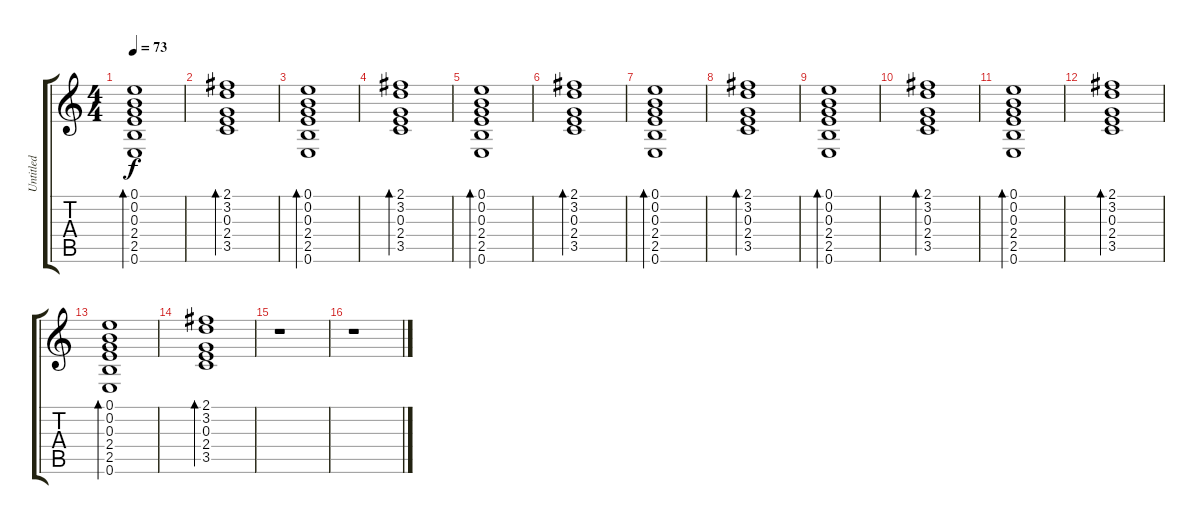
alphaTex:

\track ("Untitled" "Untitled") {instrument electricguitarjazz}
\staff {score tabs}
\tuning (E4 B3 G3 D3 A2 E2) {hide}
\ts (4 4)
\tempo 73
\clef g2
\ks c
(0.1 0.2 0.3 2.4 2.5 0.6).1{bd 120 dy f} |
(2.1 3.2 0.3 2.4 3.5).1{bd 120} |
(0.1 0.2 0.3 2.4 2.5 0.6).1{bd 120} |
(2.1 3.2 0.3 2.4 3.5).1{bd 120} |
(0.1 0.2 0.3 2.4 2.5 0.6).1{bd 120} |
(2.1 3.2 0.3 2.4 3.5).1{bd 120} |
(0.1 0.2 0.3 2.4 2.5 0.6).1{bd 120} |
(2.1 3.2 0.3 2.4 3.5).1{bd 120} |
(0.1 0.2 0.3 2.4 2.5 0.6).1{bd 120} |
(2.1 3.2 0.3 2.4 3.5).1{bd 120} |
(0.1 0.2 0.3 2.4 2.5 0.6).1{bd 120} |
(2.1 3.2 0.3 2.4 3.5).1{bd 120} |
(0.1 0.2 0.3 2.4 2.5 0.6).1{bd 120} |
(2.1 3.2 0.3 2.4 3.5).1{bd 120} |
r.1 |
r.1
